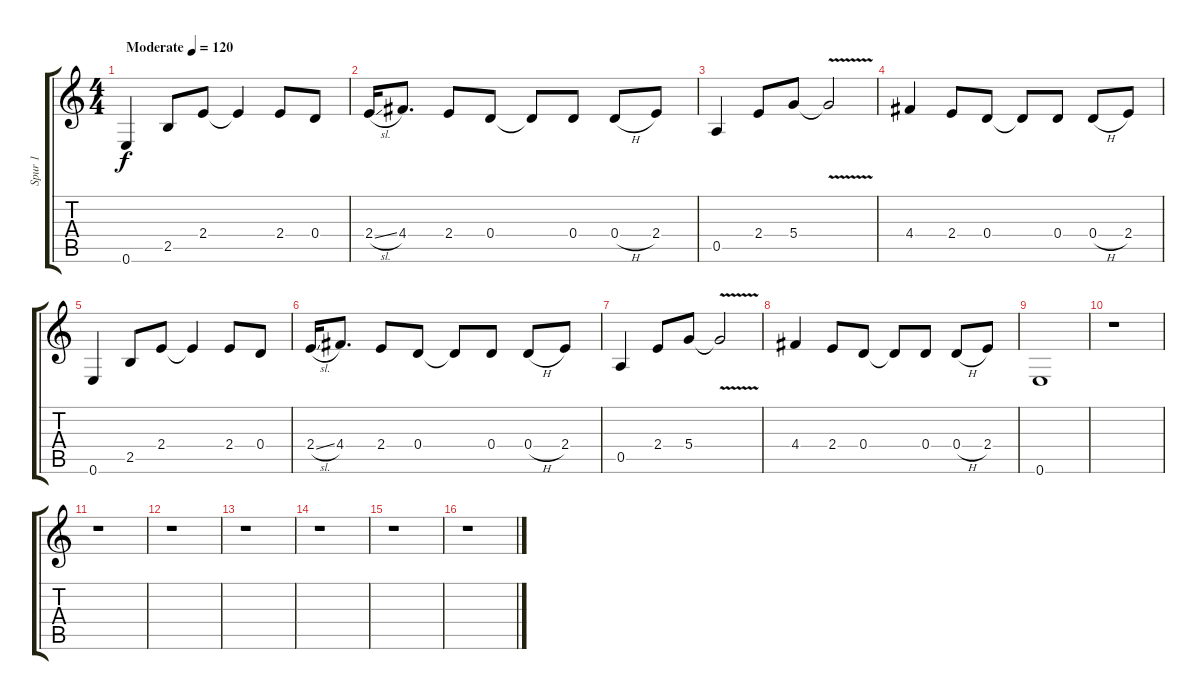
\track ("Spur 1" "Spur 1") {instrument electricguitarclean}
\staff {score tabs}
\tuning (E4 B3 G3 D3 A2 E2) {hide}
\ts (4 4)
\tempo (120 "Moderate")
\clef g2
\ks c
0.6.4{dy f instrument electricguitarclean} 2.5.8 2.4.8 2.4{t}.4 2.4.8 0.4.8 |
2.4{sl}.16 4.4.8{d} 2.4.8 0.4.8 0.4{t}.8 0.4.8 0.4{h}.8 2.4.8 |
0.5.4 2.4.8 5.4.8 5.4{v t}.2 |
4.4.4 2.4.8 0.4.8 0.4{t}.8 0.4.8 0.4{h}.8 2.4.8 |
0.6.4 2.5.8 2.4.8 2.4{t}.4 2.4.8 0.4.8 |
2.4{sl}.16 4.4.8{d} 2.4.8 0.4.8 0.4{t}.8 0.4.8 0.4{h}.8 2.4.8 |
0.5.4 2.4.8 5.4.8 5.4{v t}.2 |
4.4.4 2.4.8 0.4.8 0.4{t}.8 0.4.8 0.4{h}.8 2.4.8 |
0.6.1 |
r.1 |
r.1 |
r.1 |
r.1 |
r.1 |
r.1 |
r.1
